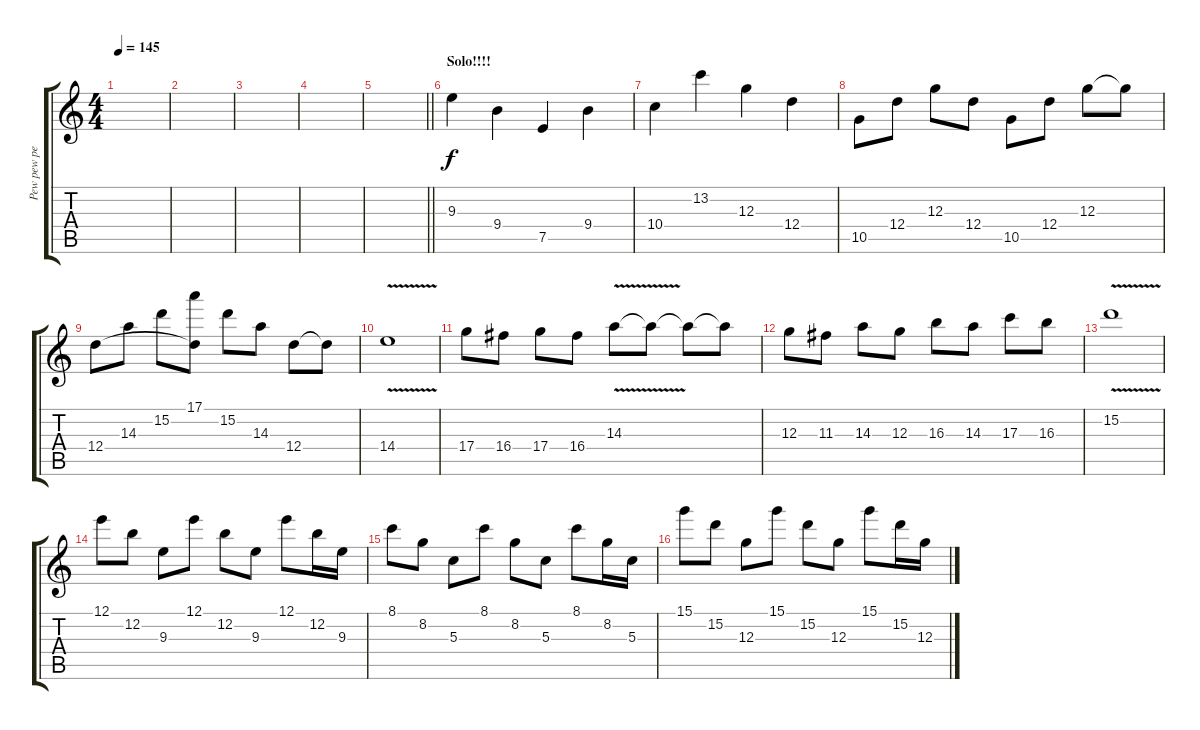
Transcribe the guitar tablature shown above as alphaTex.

\track ("Pew pew pew! its gune wave time!" "Pew pew pe") {instrument distortionguitar}
\staff {score tabs}
\tuning (E4 B3 G3 D3 A2 E2) {hide}
\ts (4 4)
\tempo 145
\clef g2
\ks c
|
|
|
|
\barLineRight lightlight
|
\section ("" "Solo!!!!")
9.3.4 9.4.4 7.5.4 9.4.4 |
10.4.4 13.2.4 12.3.4 12.4.4 |
10.5.8 12.4.8 12.3.8 12.4.8 10.5.8 12.4.8 12.3.8 12.3{t}.8 |
12.4.8 14.3.8 15.2.8 (17.1 12.4{t}).8 15.2.8 14.3.8 12.4.8 12.4{t}.8 |
14.4{v}.1 |
17.4.8 16.4.8 17.4.8 16.4.8 14.3{v}.8 14.3{t}.8 14.3{t}.8 14.3{t}.8 |
12.3.8 11.3.8 14.3.8 12.3.8 16.3.8 14.3.8 17.3.8 16.3.8 |
15.2{v}.1 |
12.1.8 12.2.8 9.3.8 12.1.8 12.2.8 9.3.8 12.1.8 12.2.16 9.3.16 |
8.1.8 8.2.8 5.3.8 8.1.8 8.2.8 5.3.8 8.1.8 8.2.16 5.3.16 |
15.1.8 15.2.8 12.3.8 15.1.8 15.2.8 12.3.8 15.1.8 15.2.16 12.3.16
